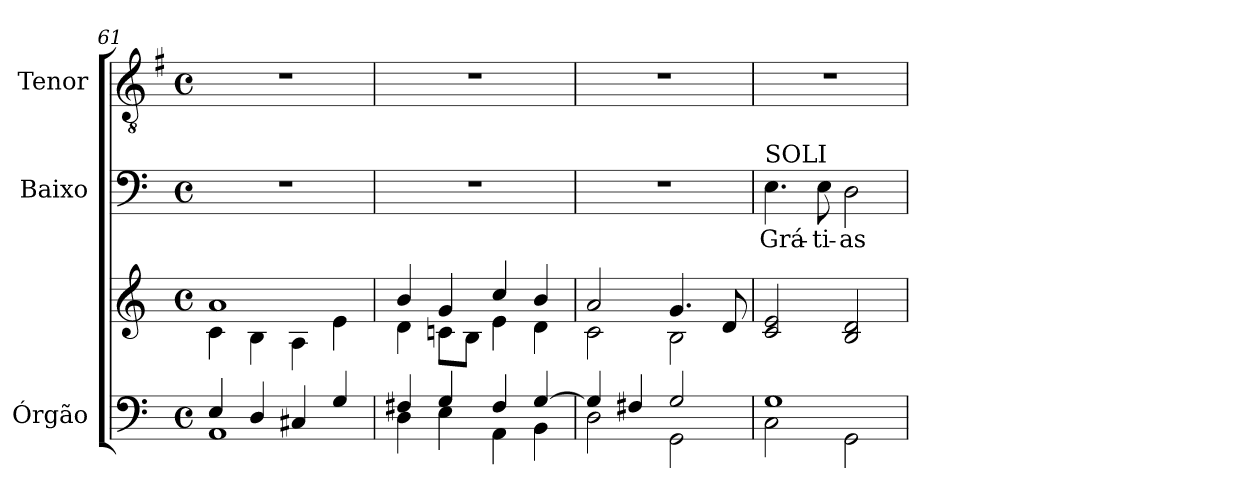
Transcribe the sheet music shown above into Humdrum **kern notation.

**kern	**kern	**kern	**text	**kern
*part3	*part3	*part2	*part2	*part1
*staff4	*staff3	*staff2	*staff2	*staff1
*I"Órgão	*	*I"Baixo	*	*I"Tenor
*I'Órg.	*	*	*	*I'Tr.
*clefF4	*clefG2	*clefF4	*	*clefGv2
*	*	*	*	*ITrd4c7
*k[]	*k[]	*k[]	*	*k[]
*C:	*C:	*C:	*	*C:
*M4/4	*M4/4	*M4/4	*	*M4/4
*met(c)	*met(c)	*met(c)	*	*met(c)
=61	=61	=61	=61	=61
*^	*^	*	*	*
4Ei/	1AAi	1ai	4ci\	1r	.	1r
4Di/	.	.	4Bi\	.	.	.
4C#Xi/	.	.	4Ai\	.	.	.
4Gi/	.	.	4ei\	.	.	.
=62	=62	=62	=62	=62	=62	=62
4F#Xi/	4Di\	4bi/	4di\	1r	.	1r
4Gi/	4Ei\	4gi/	8cni\L	.	.	.
.	.	.	8Bi\J	.	.	.
4F#i/	4AAi\	4cci/	4ei\	.	.	.
[>4Gi/	4BBi\	4bi/	4di\	.	.	.
!!LO:PB:g=z
=63	=63	=63	=63	=63	=63	=63
4Gi/]	2Di\	2ai/	2ci\	1r	.	1r
4F#Xi/	.	.	.	.	.	.
2Gi/	2GGi\	4.gi/	2Bi\	.	.	.
.	.	8di/	.	.	.	.
*	*	*v	*v	*	*	*
=64	=64	=64	=64	=64	=64
!	!	!	!LO:TX:a:t=SOLI	!	!
!	!	!	!	!LO:LY:b:color=#000000	!
1Gi	2Ci\	2ci/ 2ei	4.Ei\	Grá-	1r
!	!	!	!	!LO:LY:b:color=#000000	!
.	.	.	8Ei\	-ti-	.
!	!	!	!	!LO:LY:b:color=#000000	!
.	2GGi\	2Bi/ 2di	2Di\	-as	.
*v	*v	*	*	*	*
=	=	=	=	=
*-	*-	*-	*-	*-
